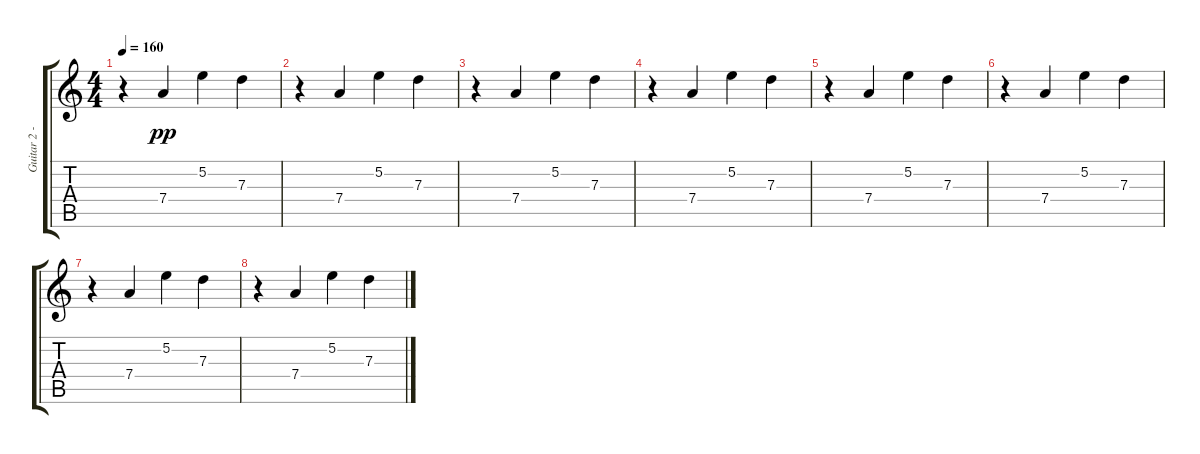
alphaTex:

\track ("Guitar 2 - Sergie" "Guitar 2 -") {instrument overdrivenguitar}
\staff {score tabs}
\tuning (E4 B3 G3 D3 A2 E2) {hide}
\ts (4 4)
\tempo 160
\clef g2
\ks c
r.4{dy ff} 7.4.4{dy pp} 5.2.4 7.3.4 |
r.4 7.4.4 5.2.4 7.3.4 |
r.4 7.4.4 5.2.4 7.3.4 |
r.4 7.4.4 5.2.4 7.3.4 |
r.4 7.4.4 5.2.4 7.3.4 |
r.4 7.4.4 5.2.4 7.3.4 |
r.4 7.4.4 5.2.4 7.3.4 |
r.4 7.4.4 5.2.4 7.3.4
